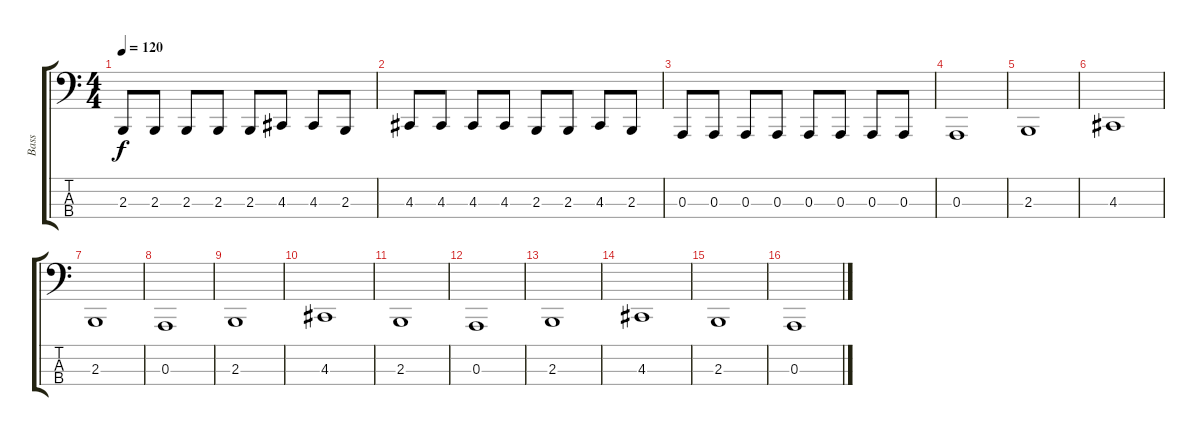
\track ("Bass" "Bass") {instrument lead8bassandlead}
\staff {score tabs}
\tuning (G2 D2 A1 E1) {hide}
\ts (4 4)
\tempo 120
\clef f4
\ks c
2.3.8{dy f} 2.3.8 2.3.8 2.3.8 2.3.8 4.3.8 4.3.8 2.3.8 |
4.3.8 4.3.8 4.3.8 4.3.8 2.3.8 2.3.8 4.3.8 2.3.8 |
0.3.8 0.3.8 0.3.8 0.3.8 0.3.8 0.3.8 0.3.8 0.3.8 |
\section ("" "")
0.3.1 |
2.3.1 |
4.3.1 |
2.3.1 |
0.3.1 |
2.3.1 |
4.3.1 |
2.3.1 |
\section ("" "")
0.3.1 |
2.3.1 |
4.3.1 |
2.3.1 |
0.3.1
